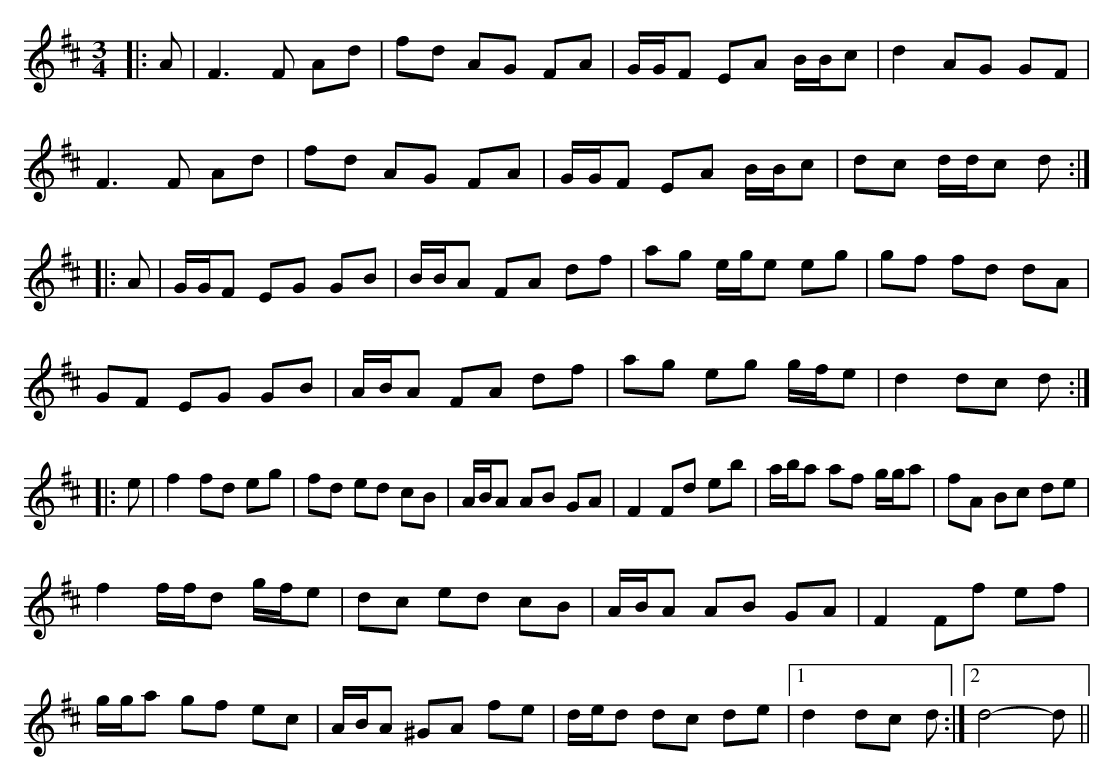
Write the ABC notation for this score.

X:1
M:3/4
K:D
|:A|F3 F Ad|fd AG FA|G/G/F EA B/B/c|d2 AG GF|
F3 F Ad|fd AG FA|G/G/F EA B/B/c|dc d/d/c d:|
|:A|G/G/F EG GB|B/B/A FA df|ag e/g/e eg|gf fd dA|
GF EG GB|A/B/A FA df|ag eg g/f/e|d2 dc d:|
|:e|f2 fd eg|fd ed cB|A/B/A AB GA|F2 Fd eb|a/b/a af g/g/a|fA Bc de|
f2 f/f/d g/f/e|dc ed cB|A/B/A AB GA|F2 Ff ef|
g/g/a gf ec|A/B/A ^GA fe|d/e/d dc de|1 d2 dc d:|2 d4- d||
